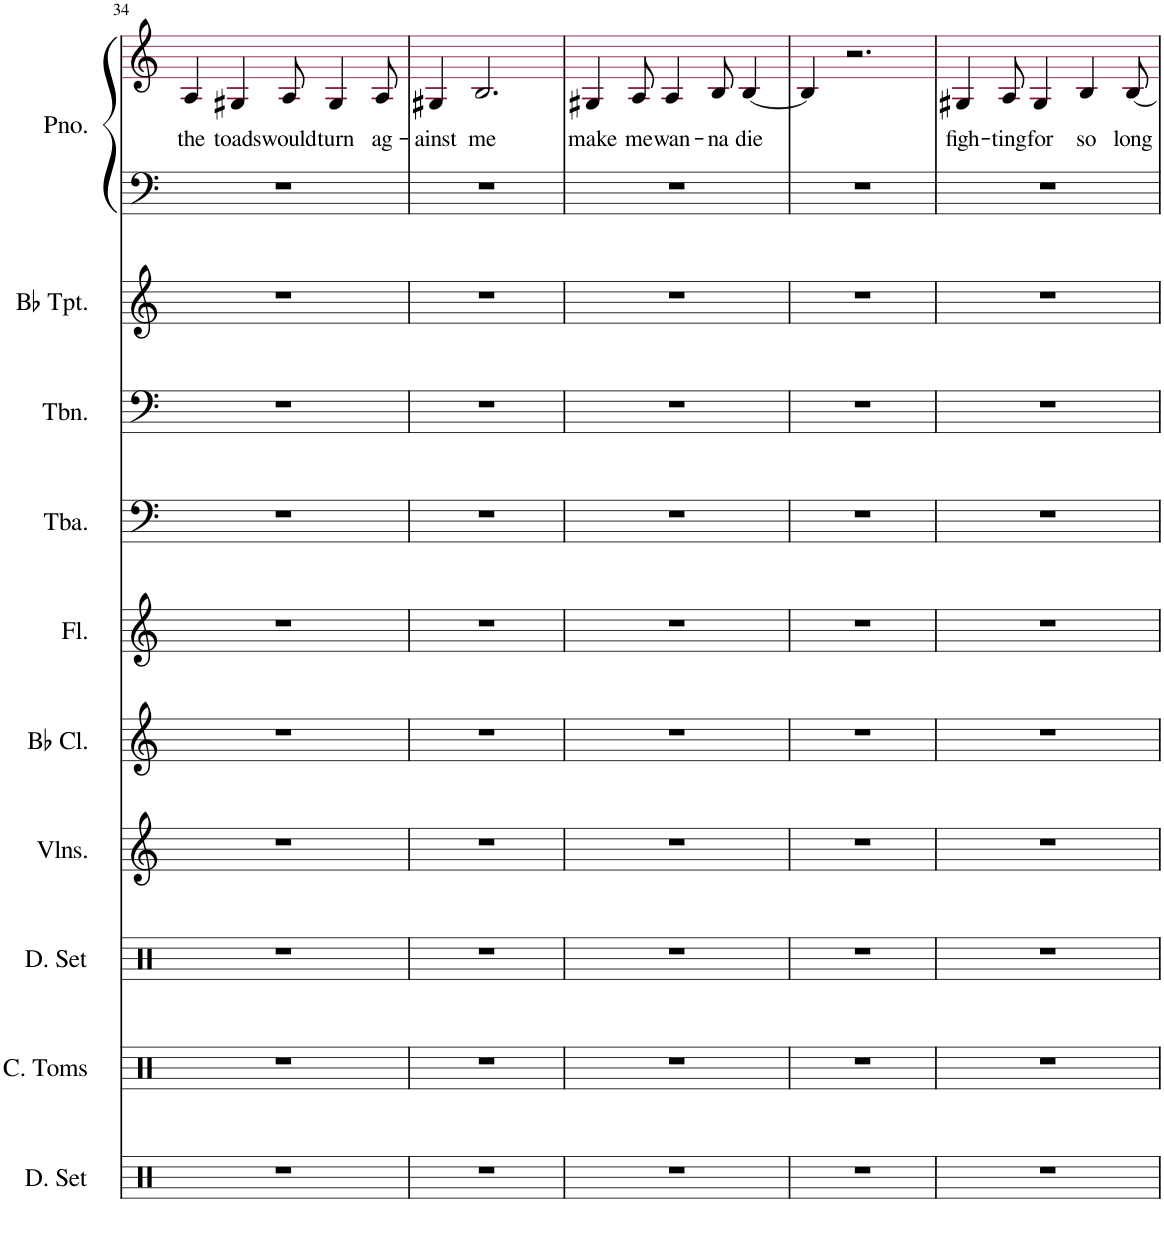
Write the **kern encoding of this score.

**kern	**kern	**kern	**kern	**kern	**kern	**kern	**kern	**kern	**kern	**kern	**text
*part10	*part9	*part8	*part7	*part6	*part5	*part4	*part3	*part2	*part1	*part1	*part1
*staff11	*staff10	*staff9	*staff8	*staff7	*staff6	*staff5	*staff4	*staff3	*staff2	*staff1	*staff1
*I"Drumset	*I"Concert Toms	*I"Drumset	*I"Violins	*I"Bb Clarinet	*I"Flute	*I"Tuba	*I"Trombone	*I"Bb Trumpet	*I"Piano	*	*
*I'D. Set	*I'C. Toms	*I'D. Set	*I'Vlns.	*I'Bb Cl.	*I'Fl.	*I'Tba.	*I'Tbn.	*I'Bb Tpt.	*I'Pno.	*	*
!!LO:PB:g=z
*clefX	*clefX	*clefX	*clefG2	*clefG2	*clefG2	*clefF4	*clefF4	*clefG2	*clefF4	*clefG2	*
*	*	*	*	*ITrd1c2	*	*	*	*ITrd1c2	*	*	*
*k[]	*k[]	*k[]	*k[]	*k[]	*k[]	*k[]	*k[]	*k[]	*k[]	*k[]	*
*M4/4	*M4/4	*M4/4	*M4/4	*M4/4	*M4/4	*M4/4	*M4/4	*M4/4	*M4/4	*M4/4	*
=34	=34	=34	=34	=34	=34	=34	=34	=34	=34	=34	=34
!	!	!	!	!	!	!	!	!	!	!	!LO:LY:b
1r	1r	1r	1r	1r	1r	1r	1r	1r	1r	4A/	the
!	!	!	!	!	!	!	!	!	!	!	!LO:LY:b
.	.	.	.	.	.	.	.	.	.	4G#X/	toads
!	!	!	!	!	!	!	!	!	!	!	!LO:LY:b
.	.	.	.	.	.	.	.	.	.	8A/	would
!	!	!	!	!	!	!	!	!	!	!	!LO:LY:b
.	.	.	.	.	.	.	.	.	.	4G#/	turn
!	!	!	!	!	!	!	!	!	!	!	!LO:LY:b
.	.	.	.	.	.	.	.	.	.	8A/	ag-
=35	=35	=35	=35	=35	=35	=35	=35	=35	=35	=35	=35
!	!	!	!	!	!	!	!	!	!	!	!LO:LY:b
1r	1r	1r	1r	1r	1r	1r	1r	1r	1r	4G#X/	-ainst
!	!	!	!	!	!	!	!	!	!	!	!LO:LY:b
.	.	.	.	.	.	.	.	.	.	2.B/	me
=36	=36	=36	=36	=36	=36	=36	=36	=36	=36	=36	=36
!	!	!	!	!	!	!	!	!	!	!	!LO:LY:b
1r	1r	1r	1r	1r	1r	1r	1r	1r	1r	4G#X/	make
!	!	!	!	!	!	!	!	!	!	!	!LO:LY:b
.	.	.	.	.	.	.	.	.	.	8A/	me
!	!	!	!	!	!	!	!	!	!	!	!LO:LY:b
.	.	.	.	.	.	.	.	.	.	4A/	wan-
!	!	!	!	!	!	!	!	!	!	!	!LO:LY:b
.	.	.	.	.	.	.	.	.	.	8B/	-na
!	!	!	!	!	!	!	!	!	!	!	!LO:LY:b
.	.	.	.	.	.	.	.	.	.	[4B/	die
=37	=37	=37	=37	=37	=37	=37	=37	=37	=37	=37	=37
1r	1r	1r	1r	1r	1r	1r	1r	1r	1r	4B/]	.
.	.	.	.	.	.	.	.	.	.	2.r	.
=38	=38	=38	=38	=38	=38	=38	=38	=38	=38	=38	=38
!	!	!	!	!	!	!	!	!	!	!	!LO:LY:b
1r	1r	1r	1r	1r	1r	1r	1r	1r	1r	4G#X/	figh-
!	!	!	!	!	!	!	!	!	!	!	!LO:LY:b
.	.	.	.	.	.	.	.	.	.	8A/	-ting
!	!	!	!	!	!	!	!	!	!	!	!LO:LY:b
.	.	.	.	.	.	.	.	.	.	4G#/	for
!	!	!	!	!	!	!	!	!	!	!	!LO:LY:b
.	.	.	.	.	.	.	.	.	.	4B/	so
!	!	!	!	!	!	!	!	!	!	!	!LO:LY:b
.	.	.	.	.	.	.	.	.	.	[8B/	long
=	=	=	=	=	=	=	=	=	=	=	=
*-	*-	*-	*-	*-	*-	*-	*-	*-	*-	*-	*-
